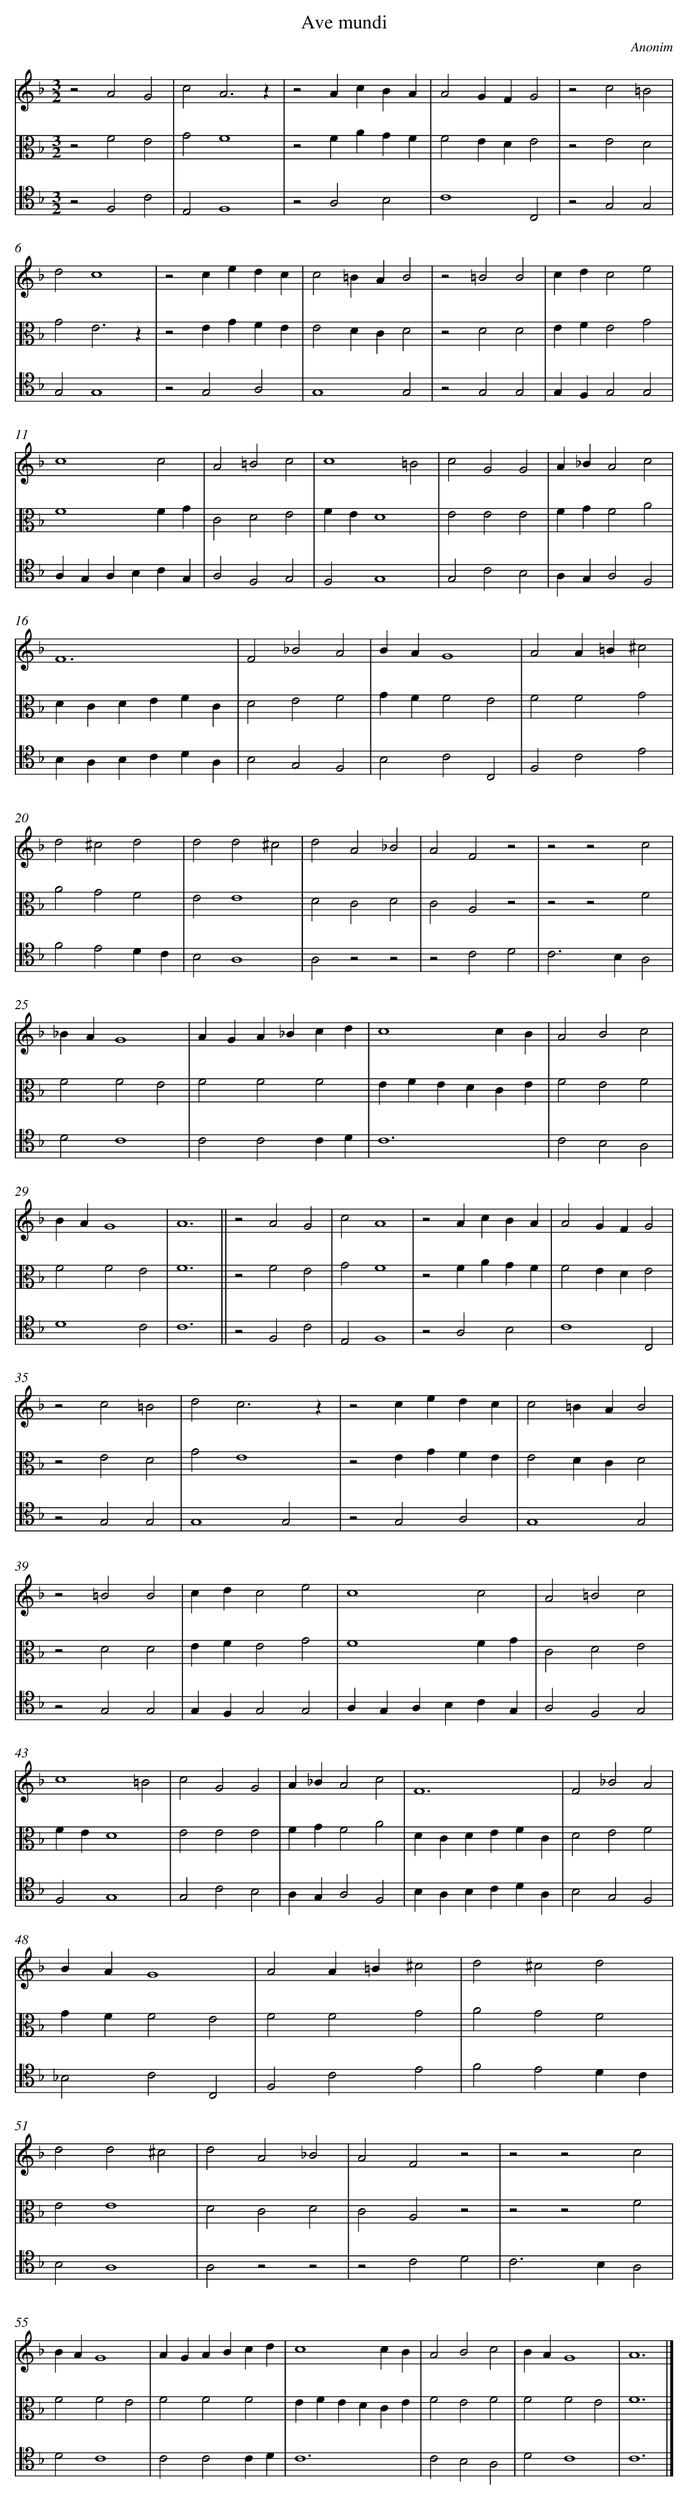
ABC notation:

X:1
T: Ave mundi
C: Anonim
L: 1/4
M: 3/2
V: 1
V: 2 clef=alto
V: 3 clef=tenor
K: F
[V:1] z2A2G2 |
[V:2] z2F2E2 |
[V:3] z2F,2C2 |
[V:1] c2A3z |
[V:2] G2F4 |
[V:3] E,2F,4 |
[V:1] z2AcBA |
[V:2] z2FAGF |
[V:3] z2A,2B,2 |
[V:1] A2GFG2 |
[V:2] F2EDE2 |
[V:3] C4C,2 |
[V:1] z2c2=B2 |
[V:2] z2E2D2 |
[V:3] z2G,2G,2 |
[V:1] d2c4 |
[V:2] G2E3z |
[V:3] G,2G,4 |
[V:1] z2cedc |
[V:2] z2EGFE |
[V:3] z2G,2A,2 |
[V:1] c2=BAB2 |
[V:2] E2DCD2 |
[V:3] G,4G,2 |
[V:1] z2=B2B2 |
[V:2] z2D2D2 |
[V:3] z2G,2G,2 |
[V:1] cdc2e2 |
[V:2] EFE2G2 |
[V:3] G,F,G,2G,2 |
[V:1] c4c2 |
[V:2] F4FG |
[V:3] A,G,A,B,CG, |
[V:1] A2=B2c2 |
[V:2] C2D2E2 |
[V:3] A,2F,2G,2 |
[V:1] c4=B2 |
[V:2] FED4 |
[V:3] F,2G,4 |
[V:1] c2G2G2 |
[V:2] E2E2E2 |
[V:3] G,2C2B,2 |
[V:1] A_BA2c2 |
[V:2] FGF2A2 |
[V:3] A,G,A,2F,2 |
[V:1] F6 |
[V:2] DCDEFC |
[V:3] B,A,B,CDA, |
[V:1] F2_B2A2 |
[V:2] D2E2F2 |
[V:3] B,2G,2F,2 |
[V:1] BAG4 |
[V:2] GFF2E2 |
[V:3] B,2C2C,2 |
[V:1] A2A=B^c2 |
[V:2] F2F2G2 |
[V:3] F,2C2E2 |
[V:1] d2^c2d2 |
[V:2] A2G2F2 |
[V:3] F2E2DC |
[V:1] d2d2^c2 |
[V:2] E2E4 |
[V:3] B,2A,4 |
[V:1] d2A2_B2 |
[V:2] D2C2D2 |
[V:3] A,2z2z2 |
[V:1] A2F2z2 |
[V:2] C2A,2z2 |
[V:3] z2C2D2 |
[V:1] z2z2c2 |
[V:2] z2z2F2 |
[V:3] C2>B,2A,2 |
[V:1] _BAG4 |
[V:2] F2F2E2 |
[V:3] D2C4 |
[V:1] AGA_Bcd |
[V:2] F2F2F2 |
[V:3] C2C2CD |
[V:1] c4cB |
[V:2] EFEDCE |
[V:3] C6 |
[V:1] A2B2c2 |
[V:2] F2E2F2 |
[V:3] C2B,2A,2 |
[V:1] BAG4 |
[V:2] F2F2E2 |
[V:3] D4C2 |
[V:1] A6 ||
[V:2] F6 ||
[V:3] C6 ||
[V:1] z2A2G2 |
[V:2] z2F2E2 |
[V:3] z2F,2C2 |
[V:1] c2A4 |
[V:2] G2F4 |
[V:3] E,2F,4 |
[V:1] z2AcBA |
[V:2] z2FAGF |
[V:3] z2A,2B,2 |
[V:1] A2GFG2 |
[V:2] F2EDE2 |
[V:3] C4C,2 |
[V:1] z2c2=B2 |
[V:2] z2E2D2 |
[V:3] z2G,2G,2 |
[V:1] d2c3z |
[V:2] G2E4 |
[V:3] G,4G,2 |
[V:1] z2cedc |
[V:2] z2EGFE |
[V:3] z2G,2A,2 |
[V:1] c2=BAB2 |
[V:2] E2DCD2 |
[V:3] G,4G,2 |
[V:1] z2=B2B2 |
[V:2] z2D2D2 |
[V:3] z2G,2G,2 |
[V:1] cdc2e2 |
[V:2] EFE2G2 |
[V:3] G,F,G,2G,2 |
[V:1] c4c2 |
[V:2] F4FG |
[V:3] A,G,A,B,CG, |
[V:1] A2=B2c2 |
[V:2] C2D2E2 |
[V:3] A,2F,2G,2 |
[V:1] c4=B2 |
[V:2] FED4 |
[V:3] F,2G,4 |
[V:1] c2G2G2 |
[V:2] E2E2E2 |
[V:3] G,2C2B,2 |
[V:1] A_BA2c2 |
[V:2] FGF2A2 |
[V:3] A,G,A,2F,2 |
[V:1] F6 |
[V:2] DCDEFC |
[V:3] B,A,B,CDA, |
[V:1] F2_B2A2 |
[V:2] D2E2F2 |
[V:3] B,2G,2F,2 |
[V:1] BAG4 |
[V:2] GFF2E2 |
[V:3] _B,2C2C,2 |
[V:1] A2A=B^c2 |
[V:2] F2F2G2 |
[V:3] F,2C2E2 |
[V:1] d2^c2d2 |
[V:2] A2G2F2 |
[V:3] F2E2DC |
[V:1] d2d2^c2 |
[V:2] E2E4 |
[V:3] B,2A,4 |
[V:1] d2A2_B2 |
[V:2] D2C2D2 |
[V:3] A,2z2z2 |
[V:1] A2F2z2 |
[V:2] C2A,2z2 |
[V:3] z2C2D2 |
[V:1] z2z2c2 |
[V:2] z2z2F2 |
[V:3] C2>B,2A,2 |
[V:1] BAG4 |
[V:2] F2F2E2 |
[V:3] D2C4 |
[V:1] AGABcd |
[V:2] F2F2F2 |
[V:3] C2C2CD |
[V:1] c4cB |
[V:2] EFEDCE |
[V:3] C6 |
[V:1] A2B2c2 |
[V:2] F2E2F2 |
[V:3] C2B,2A,2 |
[V:1] BAG4 |
[V:2] F2F2E2 |
[V:3] D2C4 |
[V:1] A6 |]
[V:2] F6 |]
[V:3] C6 |]
